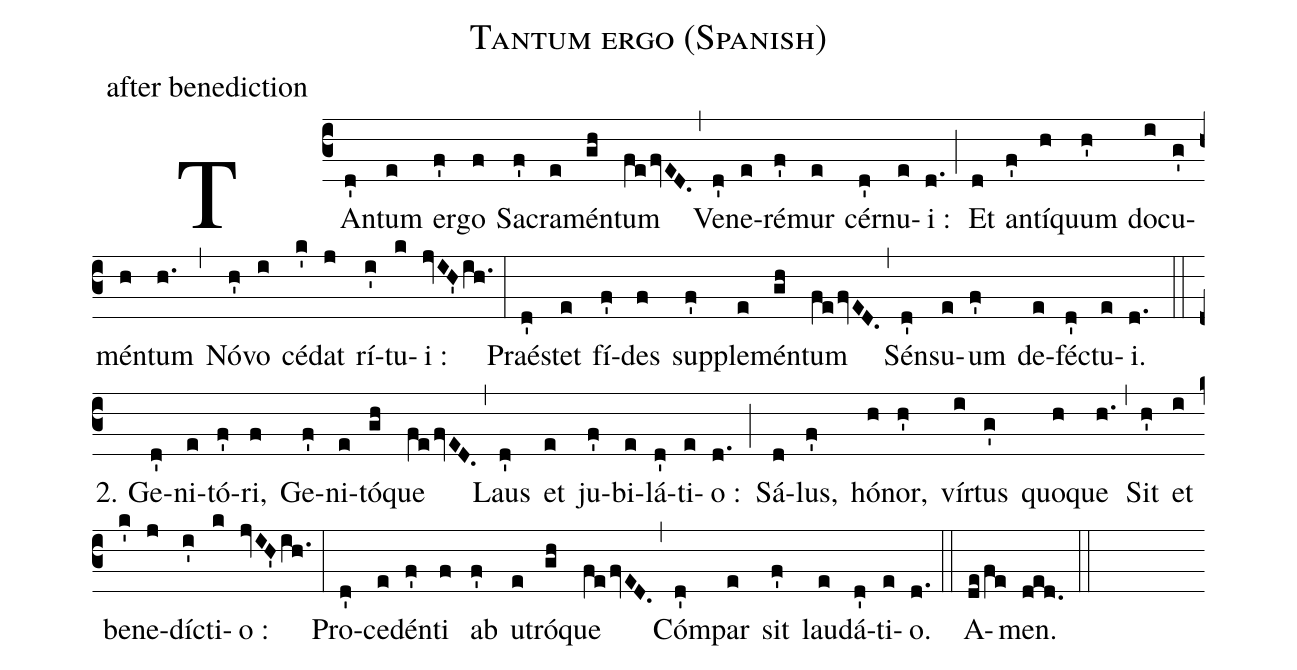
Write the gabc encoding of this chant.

name: Tantum ergo (Spanish);
office-part: after benediction;
%%
% The syntax in this part is called gabc. Please refer to http://home.gna.org/gregorio/gabc/#basis

(c3)TAn(d')tum(e) er(f')go(f) Sa(f')cra(e)mén(gh)tum(fe/fvED.) (,)
Ve(d')ne(e)ré(f')mur(e) cér(d')nu(e)i :(d.) (;)
Et(d) an(f')tí(h)quum(h') do(i)cu(g')mén(h)tum(h.) (,)
Nó(h')vo(i) cé(k')dat(j) rí(i')tu(k)i :(jvIH'/ih.) (:)
Praé(d')stet(e) fí(f')des(f) sup(f')ple(e)mén(gh)tum(fe/fvED.) (,)
Sén(d')su(e)um(f') de(e)fé(d')ctu(e)i.(d.) (::)

2. Ge(d')ni(e)tó(f')ri,(f) Ge(f')ni(e)tó(gh)que(fe/fvED.) (,)
Laus(d') et(e) ju(f')bi(e)lá(d')ti(e)o :(d.) (;)
Sá(d)lus,(f') hó(h)nor,(h') vír(i)tus(g') quo(h)que(h.) (,)
Sit(h') et(i) be(k')ne(j)dí(i')cti(k)o :(jvIH'/ih.) (:)
Pro(d')ce(e)dén(f')ti(f) ab(f') u(e)tró(gh)que(fe/fvED.) (,)
Cóm(d')par(e) sit(f') lau(e)dá(d')ti(e)o.(d.) (::) A(de/fe)men.(ded.) (::)
